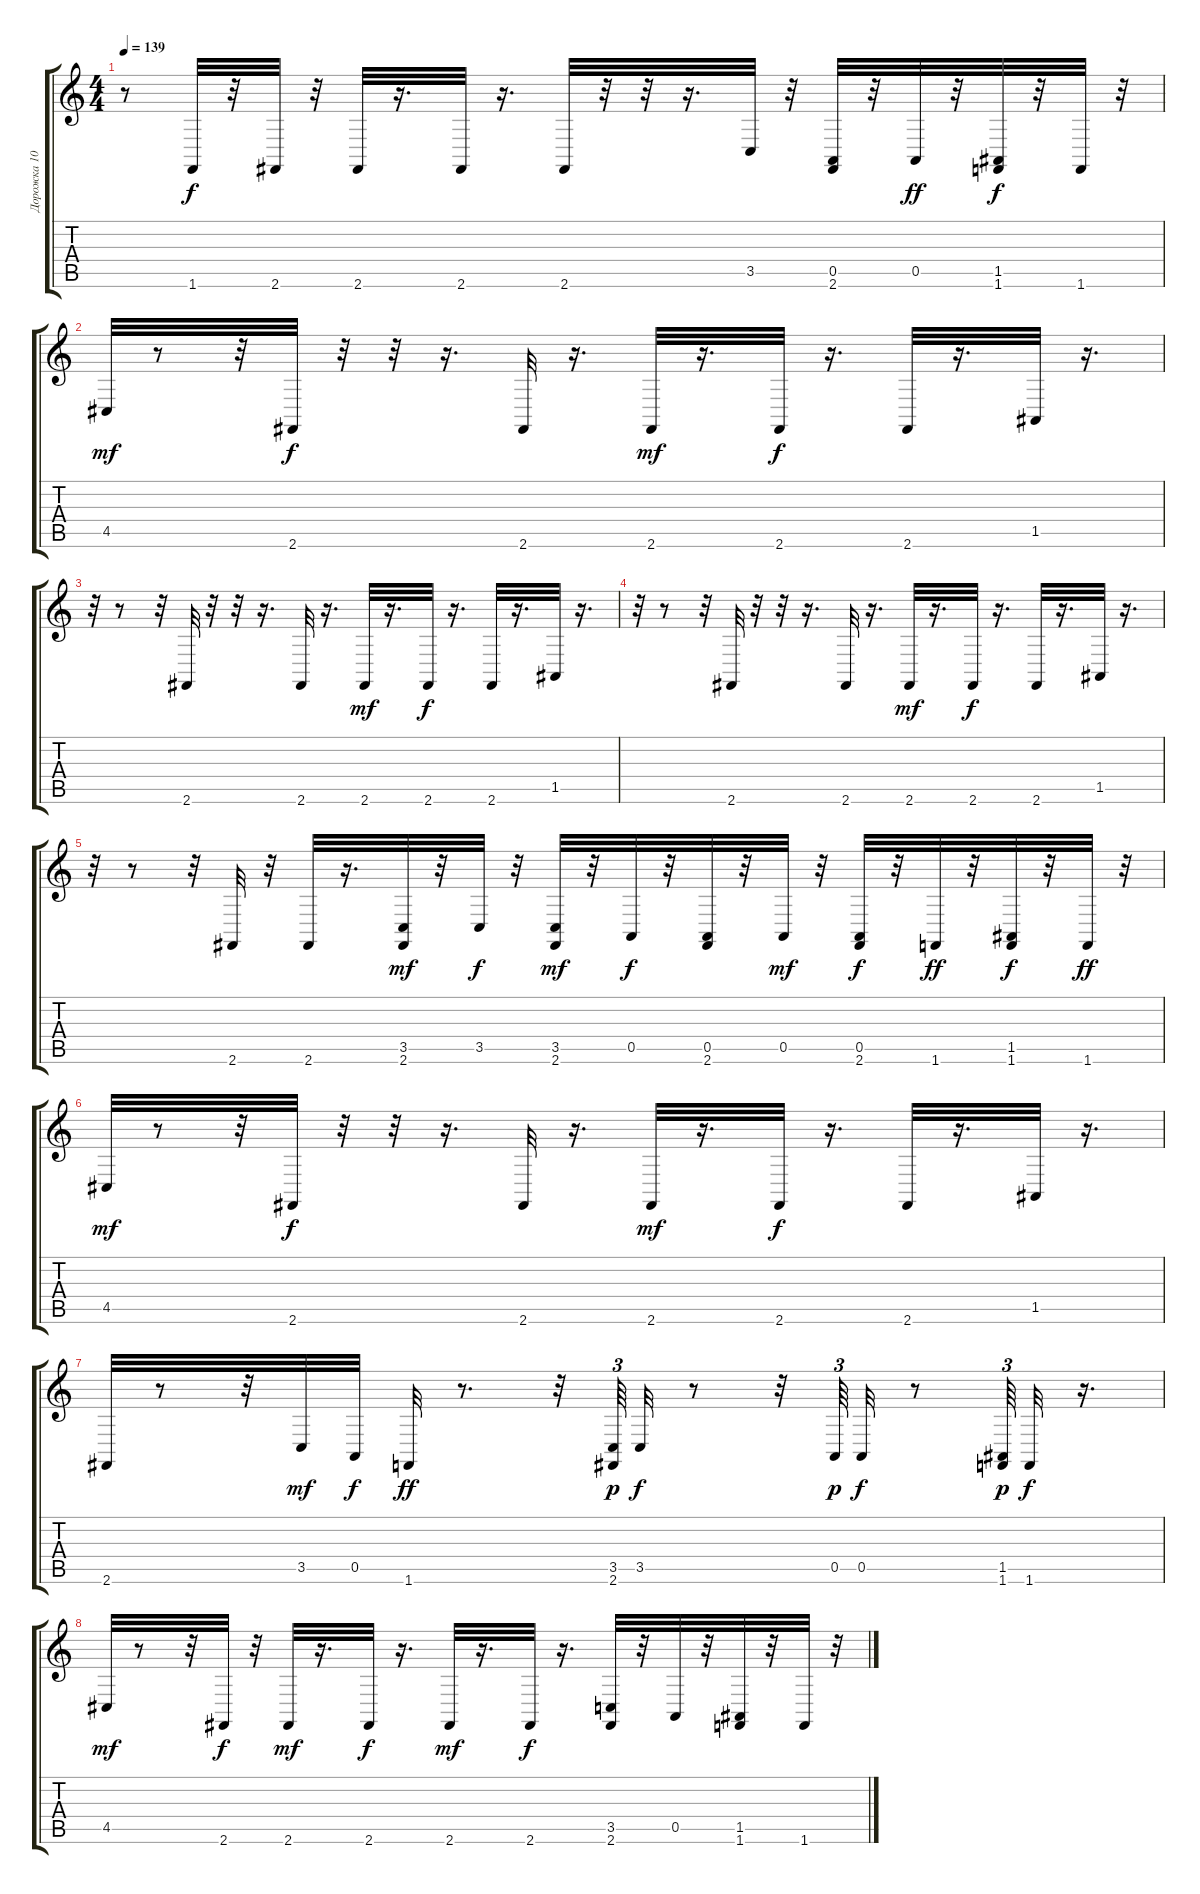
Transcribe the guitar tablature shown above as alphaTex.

\track ("Дорожка 10" "Дорожка 10") {instrument drawbarorgan}
\staff {score tabs}
\tuning (E4 B3 G3 D3 A2 E2) {hide}
\ts (4 4)
\tempo 139
\clef g2
\ks c
r.8{dy f} 1.6.32 r.32 2.6.32 r.32 2.6.32 r.16{d} 2.6.32 r.16{d} 2.6.32 r.32 r.32 r.16{d} 3.5.32 r.32 (0.5 2.6).32 r.32 0.5.32{dy ff} r.32 (1.5 1.6).32{dy f} r.32 1.6.32 r.32 |
4.5.32{dy mf} r.8 r.32 2.6.32{dy f} r.32 r.32 r.16{d} 2.6.32 r.16{d} 2.6.32{dy mf} r.16{d} 2.6.32{dy f} r.16{d} 2.6.32 r.16{d} 1.5.32 r.16{d} |
r.32 r.8 r.32 2.6.32 r.32 r.32 r.16{d} 2.6.32 r.16{d} 2.6.32{dy mf} r.16{d} 2.6.32{dy f} r.16{d} 2.6.32 r.16{d} 1.5.32 r.16{d} |
r.32 r.8 r.32 2.6.32 r.32 r.32 r.16{d} 2.6.32 r.16{d} 2.6.32{dy mf} r.16{d} 2.6.32{dy f} r.16{d} 2.6.32 r.16{d} 1.5.32 r.16{d} |
r.32 r.8 r.32 2.6.32 r.32 2.6.32 r.16{d} (3.5 2.6).32{dy mf} r.32 3.5.32{dy f} r.32 (3.5 2.6).32{dy mf} r.32 0.5.32{dy f} r.32 (0.5 2.6).32 r.32 0.5.32{dy mf} r.32 (0.5 2.6).32{dy f} r.32 1.6.32{dy ff} r.32 (1.5 1.6).32{dy f} r.32 1.6.32{dy ff} r.32 |
4.5.32{dy mf} r.8 r.32 2.6.32{dy f} r.32 r.32 r.16{d} 2.6.32 r.16{d} 2.6.32{dy mf} r.16{d} 2.6.32{dy f} r.16{d} 2.6.32 r.16{d} 1.5.32 r.16{d} |
2.6.32 r.8 r.32 3.5.32{dy mf} 0.5.32{dy f} 1.6.32{dy ff} r.8{d} r.32 (3.5 2.6).64{tu (3 2) dy p} 3.5.32{dy f} r.8 r.32 0.5.64{tu (3 2) dy p} 0.5.32{dy f} r.8 (1.5 1.6).64{tu (3 2) dy p} 1.6.32{dy f} r.16{d} |
4.5.32{dy mf} r.8 r.32 2.6.32{dy f} r.32 2.6.32{dy mf} r.16{d} 2.6.32{dy f} r.16{d} 2.6.32{dy mf} r.16{d} 2.6.32{dy f} r.16{d} (3.5 2.6).32 r.32 0.5.32 r.32 (1.5 1.6).32 r.32 1.6.32 r.32
